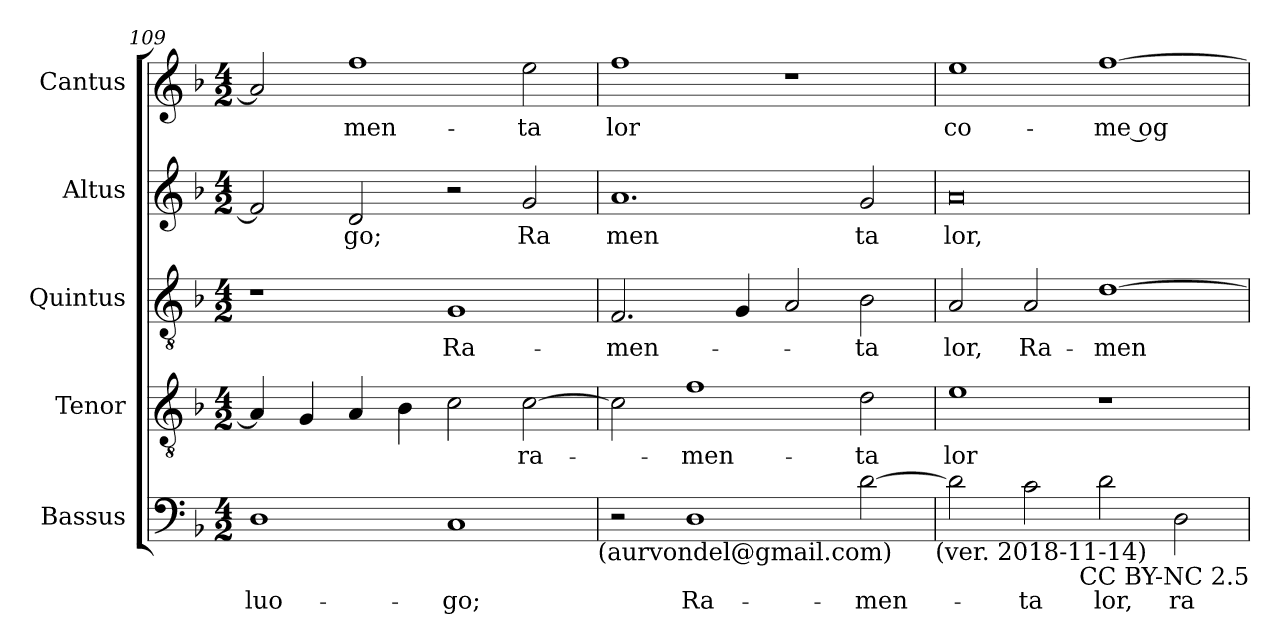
**kern	**text	**kern	**text	**kern	**text	**kern	**text	**kern	**text
*part5	*part5	*part4	*part4	*part3	*part3	*part2	*part2	*part1	*part1
*staff5	*staff5	*staff4	*staff4	*staff3	*staff3	*staff2	*staff2	*staff1	*staff1
*I"Bassus	*	*I"Tenor	*	*I"Quintus	*	*I"Altus	*	*I"Cantus	*
*I'Bassus	*	*I'Tenor	*	*I'Quintus	*	*I'Altus	*	*I'Cantus	*
*clefF4	*	*clefGv2	*	*clefGv2	*	*clefG2	*	*clefG2	*
*k[b-]	*	*k[b-]	*	*k[b-]	*	*k[b-]	*	*k[b-]	*
*F:	*	*F:	*	*F:	*	*F:	*	*F:	*
*M4/2	*	*M4/2	*	*M4/2	*	*M4/2	*	*M4/2	*
=109	=109	=109	=109	=109	=109	=109	=109	=109	=109
!	!LO:LY:b:cj	!	!	!	!	!	!	!	!
1D	luo-	4A/]	.	1r	.	2f/]	.	2a/]	.
.	.	4G/	.	.	.	.	.	.	.
!	!	!	!	!	!	!	!LO:LY:b:cj	!	!LO:LY:b:cj
.	.	4A/	.	.	.	2d/	go;	1ff	-men-
.	.	4B-\	.	.	.	.	.	.	.
!	!LO:LY:b:cj	!	!	!	!LO:LY:b:cj	!	!	!	!
1C	-go;	2c\	.	1G	Ra-	2r	.	.	.
!	!	!	!LO:LY:b:cj	!	!	!	!LO:LY:b:cj	!	!LO:LY:b:cj
.	.	[>2c\	ra-	.	.	2g/	Ra	2ee\	-ta
!LO:TX:b:t=(aurvondel@gmail.com)	!	!	!	!	!	!	!	!	!
=110	=110	=110	=110	=110	=110	=110	=110	=110	=110
!	!	!	!	!	!LO:LY:b	!	!LO:LY:b:cj	!	!LO:LY:b:cj
2r	.	2c\]	.	2.F/	-men-	1.a	men	1ff	lor
!	!LO:LY:b:cj	!	!LO:LY:b:cj	!	!	!	!	!	!
1D	Ra-	1f	-men-	.	.	.	.	.	.
.	.	.	.	4G/	.	.	.	.	.
.	.	.	.	2A/	.	.	.	1r	.
!	!LO:LY:b	!	!LO:LY:b:cj	!	!LO:LY:b:cj	!	!LO:LY:b:cj	!	!
[>2d\	-men-	2d\	-ta	2B-\	-ta	2g/	ta	.	.
!LO:TX:b:t=(ver. 2018-11-14)	!	!	!	!	!	!	!	!	!
=111	=111	=111	=111	=111	=111	=111	=111	=111	=111
!	!	!	!LO:LY:b:cj	!	!LO:LY:b:cj	!	!LO:LY:b:cj	!	!LO:LY:b:cj
2d\]	.	1e	lor	2A/	lor,	0a	lor,-	1ee	co-
!	!LO:LY:b:cj	!	!	!	!LO:LY:b:cj	!	!	!	!
2c\	-ta	.	.	2A/	Ra-	.	.	.	.
!	!LO:LY:b:cj	!	!	!	!LO:LY:b	!	!	!	!LO:LY:b:cj
2d\	lor,	1r	.	[>1d	-men-	.	.	[>1ff	-me og-
!	!LO:LY:b:cj	!	!	!	!	!	!	!	!
2D\	ra-	.	.	.	.	.	.	.	.
!LO:TX:b:t=CC BY-NC 2.5	!	!	!	!	!	!	!	!	!
=	=	=	=	=	=	=	=	=	=
*-	*-	*-	*-	*-	*-	*-	*-	*-	*-
